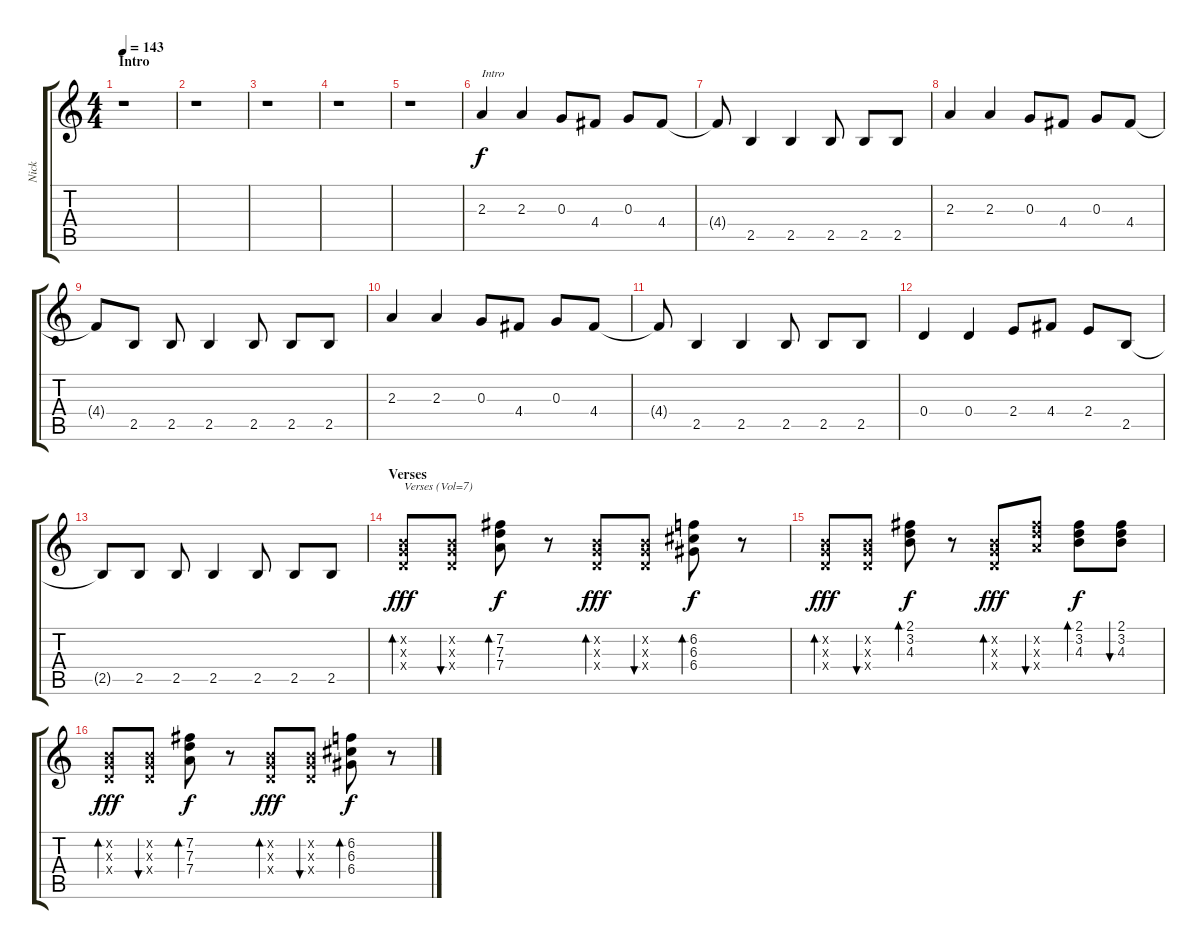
\track ("Nick" "Nick") {instrument distortionguitar}
\staff {score tabs}
\tuning (E4 B3 G3 D3 A2 E2) {hide}
\ts (4 4)
\section ("" "Intro")
\tempo 143
\clef g2
\ks c
r.1{dy f instrument distortionguitar} |
r.1 |
r.1 |
r.1 |
r.1 |
2.3.4{txt "Intro"} 2.3.4 0.3.8 4.4.8 0.3.8 4.4.8 |
4.4{t}.8 2.5.4 2.5.4 2.5.8 2.5.8 2.5.8 |
2.3.4 2.3.4 0.3.8 4.4.8 0.3.8 4.4.8 |
4.4{t}.8 2.5.8 2.5.8 2.5.4 2.5.8 2.5.8 2.5.8 |
2.3.4 2.3.4 0.3.8 4.4.8 0.3.8 4.4.8 |
4.4{t}.8 2.5.4 2.5.4 2.5.8 2.5.8 2.5.8 |
0.4.4 0.4.4 2.4.8 4.4.8 2.4.8 2.5.8 |
2.5{t}.8 2.5.8 2.5.8 2.5.4 2.5.8 2.5.8 2.5.8 |
\section ("" "Verses")
(0.2{x} 0.3{x} 0.4{x}).8{bd 60 txt "Verses (Vol=7)" dy fff volume 7} (0.2{x} 0.3{x} 0.4{x}).8{bu 60} (7.2 7.3 7.4).8{bd 30 dy f} r.8 (0.2{x} 0.3{x} 0.4{x}).8{bd 60 dy fff} (0.2{x} 0.3{x} 0.4{x}).8{bu 60} (6.2 6.3 6.4).8{bd 30 dy f} r.8 |
(0.2{x} 0.3{x} 0.4{x}).8{bd 60 dy fff} (0.2{x} 0.3{x} 0.4{x}).8{bu 60} (2.1 3.2 4.3).8{bd 30 dy f} r.8 (0.2{x} 0.3{x} 0.4{x}).8{bd 30 dy fff} (7.2{x} 7.3{x} 7.4{x}).8{bu 60} (2.1 3.2 4.3).8{bd 30 dy f} (2.1 3.2 4.3).8{bu 30} |
(0.2{x} 0.3{x} 0.4{x}).8{bd 60 dy fff} (0.2{x} 0.3{x} 0.4{x}).8{bu 60} (7.2 7.3 7.4).8{bd 30 dy f} r.8 (0.2{x} 0.3{x} 0.4{x}).8{bd 60 dy fff} (0.2{x} 0.3{x} 0.4{x}).8{bu 60} (6.2 6.3 6.4).8{bd 30 dy f} r.8
